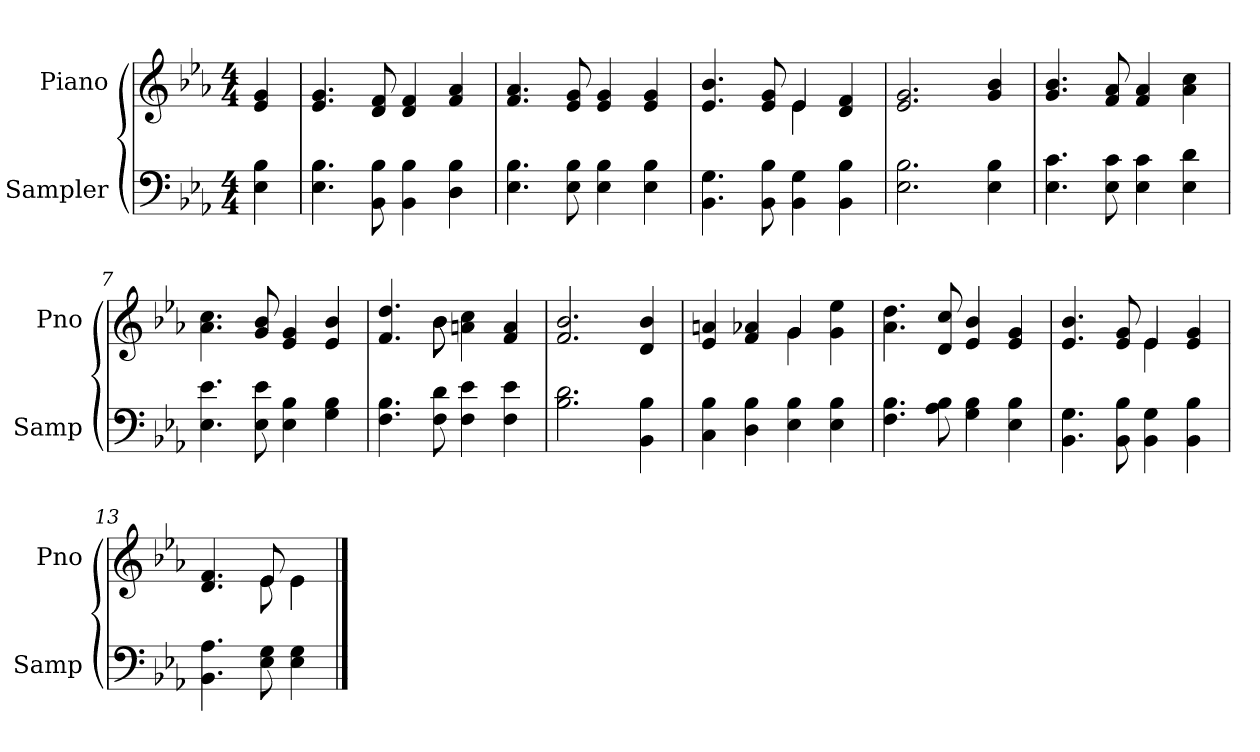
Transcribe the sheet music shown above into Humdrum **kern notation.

**kern	**kern
*part2	*part1
*staff2	*staff1
*I"Sampler	*I"Piano
*I'Samp	*I'Pno
*clefF4	*clefG2
*k[b-e-a-]	*k[b-e-a-]
*E-:	*E-:
*M4/4	*M4/4
=1	=1
4E- 4B-	4e- 4g
=2	=2
4.E- 4.B-	4.e- 4.g
8BB- 8B-	8d 8f
4BB- 4B-	4d 4f
4D 4B-	4f 4a-
=3	=3
4.E- 4.B-	4.f 4.a-
8E- 8B-	8e- 8g
4E- 4B-	4e- 4g
4E- 4B-	4e- 4g
=4	=4
*	*^
4.BB- 4.G	4.e- 4.b-	2ryy
8BB- 8B-	8e- 8g	.
4BB- 4G	4e-/	4e-
4BB- 4B-	4d 4f	4ryy
*	*v	*v
=5	=5
2.E- 2.B-	2.e- 2.g
4E- 4B-	4g 4b-
=6	=6
4.E- 4.c	4.g 4.b-
8E- 8c	8f 8a-
4E- 4c	4f 4a-
4E- 4d	4a- 4cc
=7	=7
4.E- 4.e-	4.a- 4.cc
8E- 8e-	8g 8b-
4E- 4B-	4e- 4g
4G 4B-	4e- 4b-
=8	=8
*	*^
4.F 4.B-	4.f 4.dd	4.ryy
8F 8d	8b-\	8b-
4F 4e-	4an 4cc	2ryy
4F 4e-	4f 4a	.
*	*v	*v
=9	=9
2.B- 2.d	2.f 2.b-
4BB- 4B-	4d 4b-
=10	=10
*	*^
4C 4B-	4e- 4an	2ryy
4D 4B-	4f 4a-X	.
4E- 4B-	4g/	4g
4E- 4B-	4g 4ee-	4ryy
*	*v	*v
=11	=11
4.F 4.B-	4.a- 4.dd
8A- 8B-	8d 8cc
4G 4B-	4e- 4b-
4E- 4B-	4e- 4g
=12	=12
*	*^
4.BB- 4.G	4.e- 4.b-	2ryy
8BB- 8B-	8e- 8g	.
4BB- 4G	4e-/	4e-
4BB- 4B-	4e- 4g	4ryy
=13	=13	=13
4.BB- 4.A-	4.d 4.f	4.ryy
8E- 8G	8e-/	8e-
4E- 4G	4e-\	4e-
*	*v	*v
==	==
*-	*-
